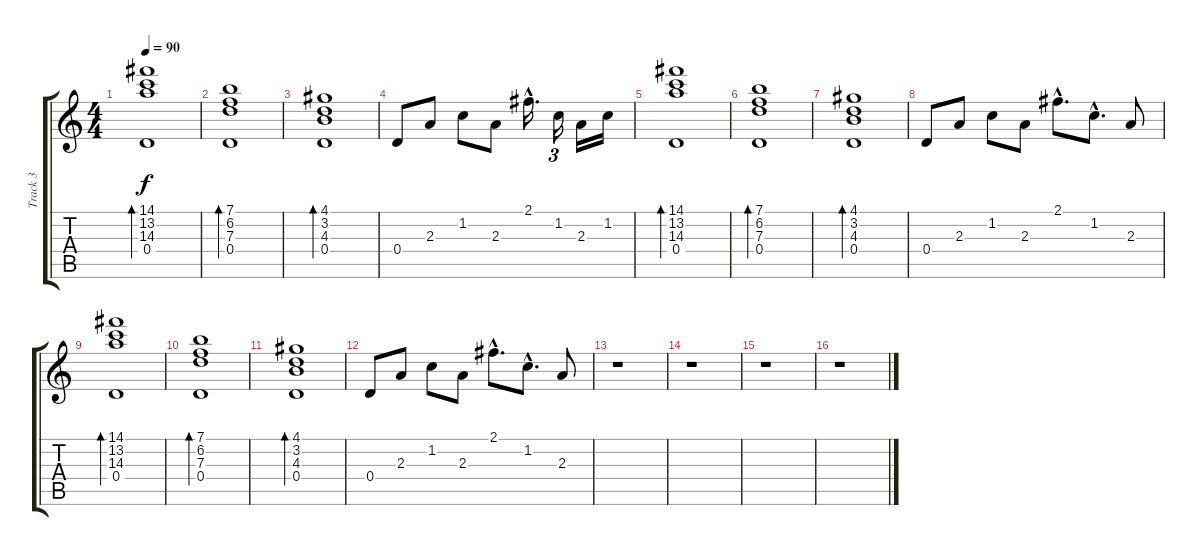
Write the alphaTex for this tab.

\track ("Track 3" "Track 3") {instrument electricguitarjazz}
\staff {score tabs}
\tuning (E4 B3 G3 D3 A2 E2) {hide}
\ts (4 4)
\tempo 90
\clef g2
\ks c
(14.1 13.2 14.3 0.4).1{bd 240 dy f} |
(7.1 6.2 7.3 0.4).1{bd 240} |
(4.1 3.2 4.3 0.4).1{bd 240} |
0.4.8 2.3.8 1.2.8 2.3.8 2.1{hac}.16{d} 1.2.16{tu (3 2)} 2.3.16 1.2.16 |
(14.1 13.2 14.3 0.4).1{bd 240} |
(7.1 6.2 7.3 0.4).1{bd 240} |
(4.1 3.2 4.3 0.4).1{bd 240} |
0.4.8 2.3.8 1.2.8 2.3.8 2.1{hac}.8{d} 1.2{hac}.8{d} 2.3.8 |
(14.1 13.2 14.3 0.4).1{bd 240} |
(7.1 6.2 7.3 0.4).1{bd 240} |
(4.1 3.2 4.3 0.4).1{bd 240} |
0.4.8 2.3.8 1.2.8 2.3.8 2.1{hac}.8{d} 1.2{hac}.8{d} 2.3.8 |
r.1 |
r.1 |
r.1 |
r.1
